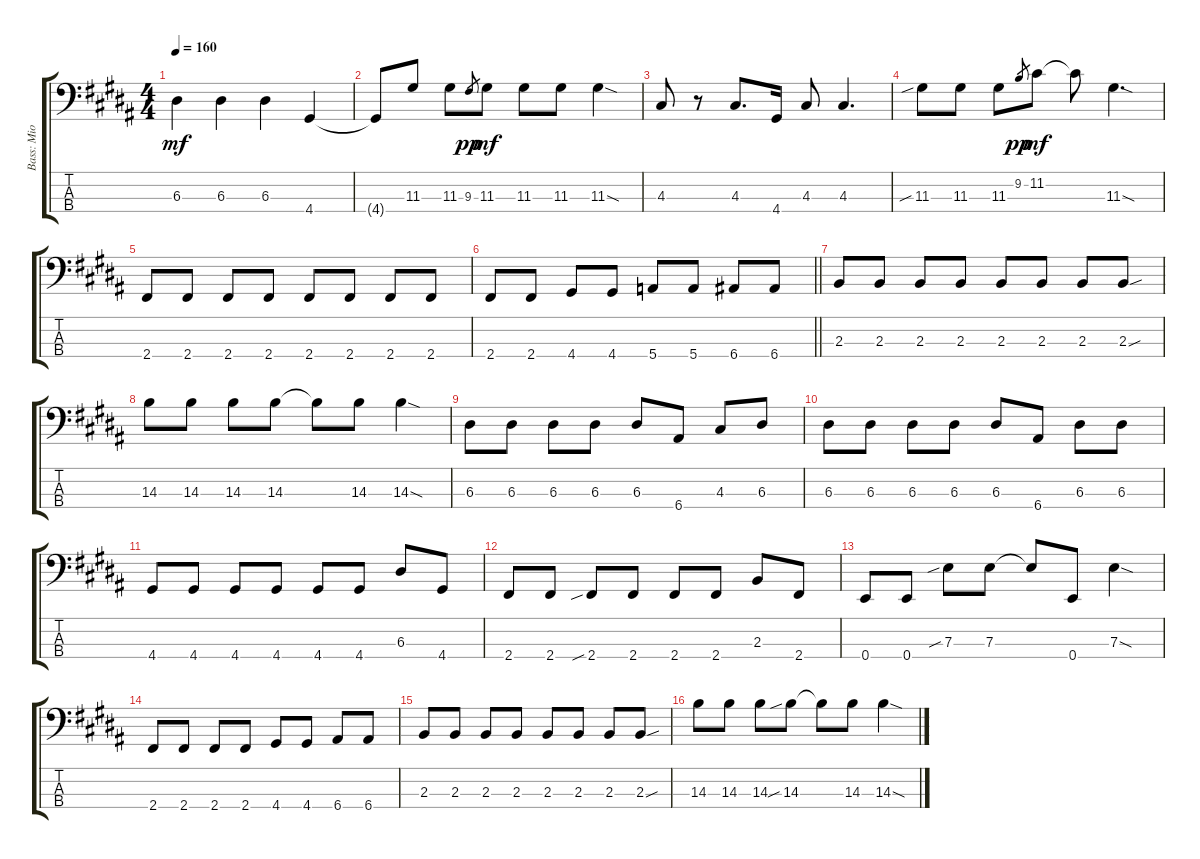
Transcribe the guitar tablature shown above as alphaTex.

\track ("Bass: Mio Akiyama" "Bass: Mio ") {instrument electricbassfinger}
\staff {score tabs}
\tuning (G2 D2 A1 E1) {hide}
\ts (4 4)
\tempo 160
\clef f4
\ks b
6.3.4{dy mf} 6.3.4 6.3.4 4.4.4 |
4.4{t}.8 11.3.8 11.3.8 9.3.8{gr dy pp} 11.3.8{dy mf} 11.3.8 11.3.8 11.3{sod}.4 |
4.3.8 r.8 4.3.8{d} 4.4.16 4.3.8 4.3.4{d} |
11.3{sib}.8 11.3.8 11.3.8 9.2.8{gr dy pp} 11.2.8{dy mf} 11.2{t}.8 11.3{sod}.4{d} |
2.4.8 2.4.8 2.4.8 2.4.8 2.4.8 2.4.8 2.4.8 2.4.8 |
\barLineRight lightlight
2.4.8 2.4.8 4.4.8 4.4.8 5.4.8 5.4.8 6.4.8 6.4.8 |
\section ("" "")
2.3.8 2.3.8 2.3.8 2.3.8 2.3.8 2.3.8 2.3.8 2.3{sou}.8 |
14.3.8 14.3.8 14.3.8 14.3.8 14.3{t}.8 14.3.8 14.3{sod}.4 |
6.3.8 6.3.8 6.3.8 6.3.8 6.3.8 6.4.8 4.3.8 6.3.8 |
6.3.8 6.3.8 6.3.8 6.3.8 6.3.8 6.4.8 6.3.8 6.3.8 |
4.4.8 4.4.8 4.4.8 4.4.8 4.4.8 4.4.8 6.3.8 4.4.8 |
2.4.8 2.4.8 2.4{sib}.8 2.4.8 2.4.8 2.4.8 2.3.8 2.4.8 |
0.4.8 0.4.8 7.3{sib}.8 7.3.8 7.3{t}.8 0.4.8 7.3{sod}.4 |
2.4.8 2.4.8 2.4.8 2.4.8 4.4.8 4.4.8 6.4.8 6.4.8 |
2.3.8 2.3.8 2.3.8 2.3.8 2.3.8 2.3.8 2.3.8 2.3{sou}.8 |
14.3.8 14.3.8 14.3.8 14.3{sib}.8 14.3{t}.8 14.3.8 14.3{sod}.4
